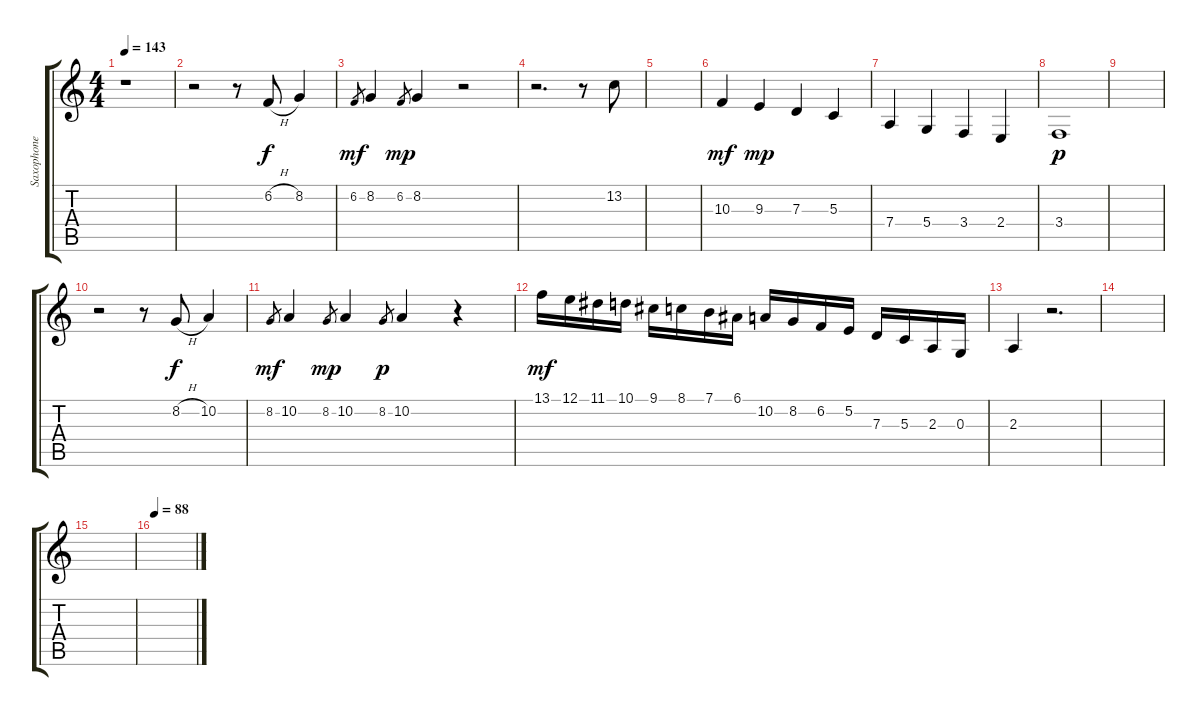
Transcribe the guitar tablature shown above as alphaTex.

\track ("Saxophone" "Saxophone") {instrument tenorsax}
\staff {score tabs}
\tuning (E4 B3 G3 D3 A2 E2) {hide}
\ts (4 4)
\tempo 143
\clef g2
\ks c
r.1{dy f} |
r.2 r.8 6.2{h}.8 8.2.4 |
6.2.8{gr dy mf} 8.2.4 6.2.8{gr dy mp} 8.2.4 r.2 |
r.2{d} r.8 13.2.8 |
|
10.3.4{dy mf} 9.3.4{dy mp} 7.3.4 5.3.4 |
7.4.4 5.4.4 3.4.4 2.4.4 |
3.4.1{dy p} |
|
r.2 r.8 8.2{h}.8{dy f} 10.2.4 |
8.2.8{gr dy mf} 10.2.4 8.2.8{gr dy mp} 10.2.4 8.2.8{gr dy p} 10.2.4 r.4 |
13.1.16{dy mf} 12.1.16 11.1.16 10.1.16 9.1.16 8.1.16 7.1.16 6.1.16 10.2.16 8.2.16 6.2.16 5.2.16 7.3.16 5.3.16 2.3.16 0.3.16 |
2.3.4 r.2{d} |
|
|
\tempo 88
